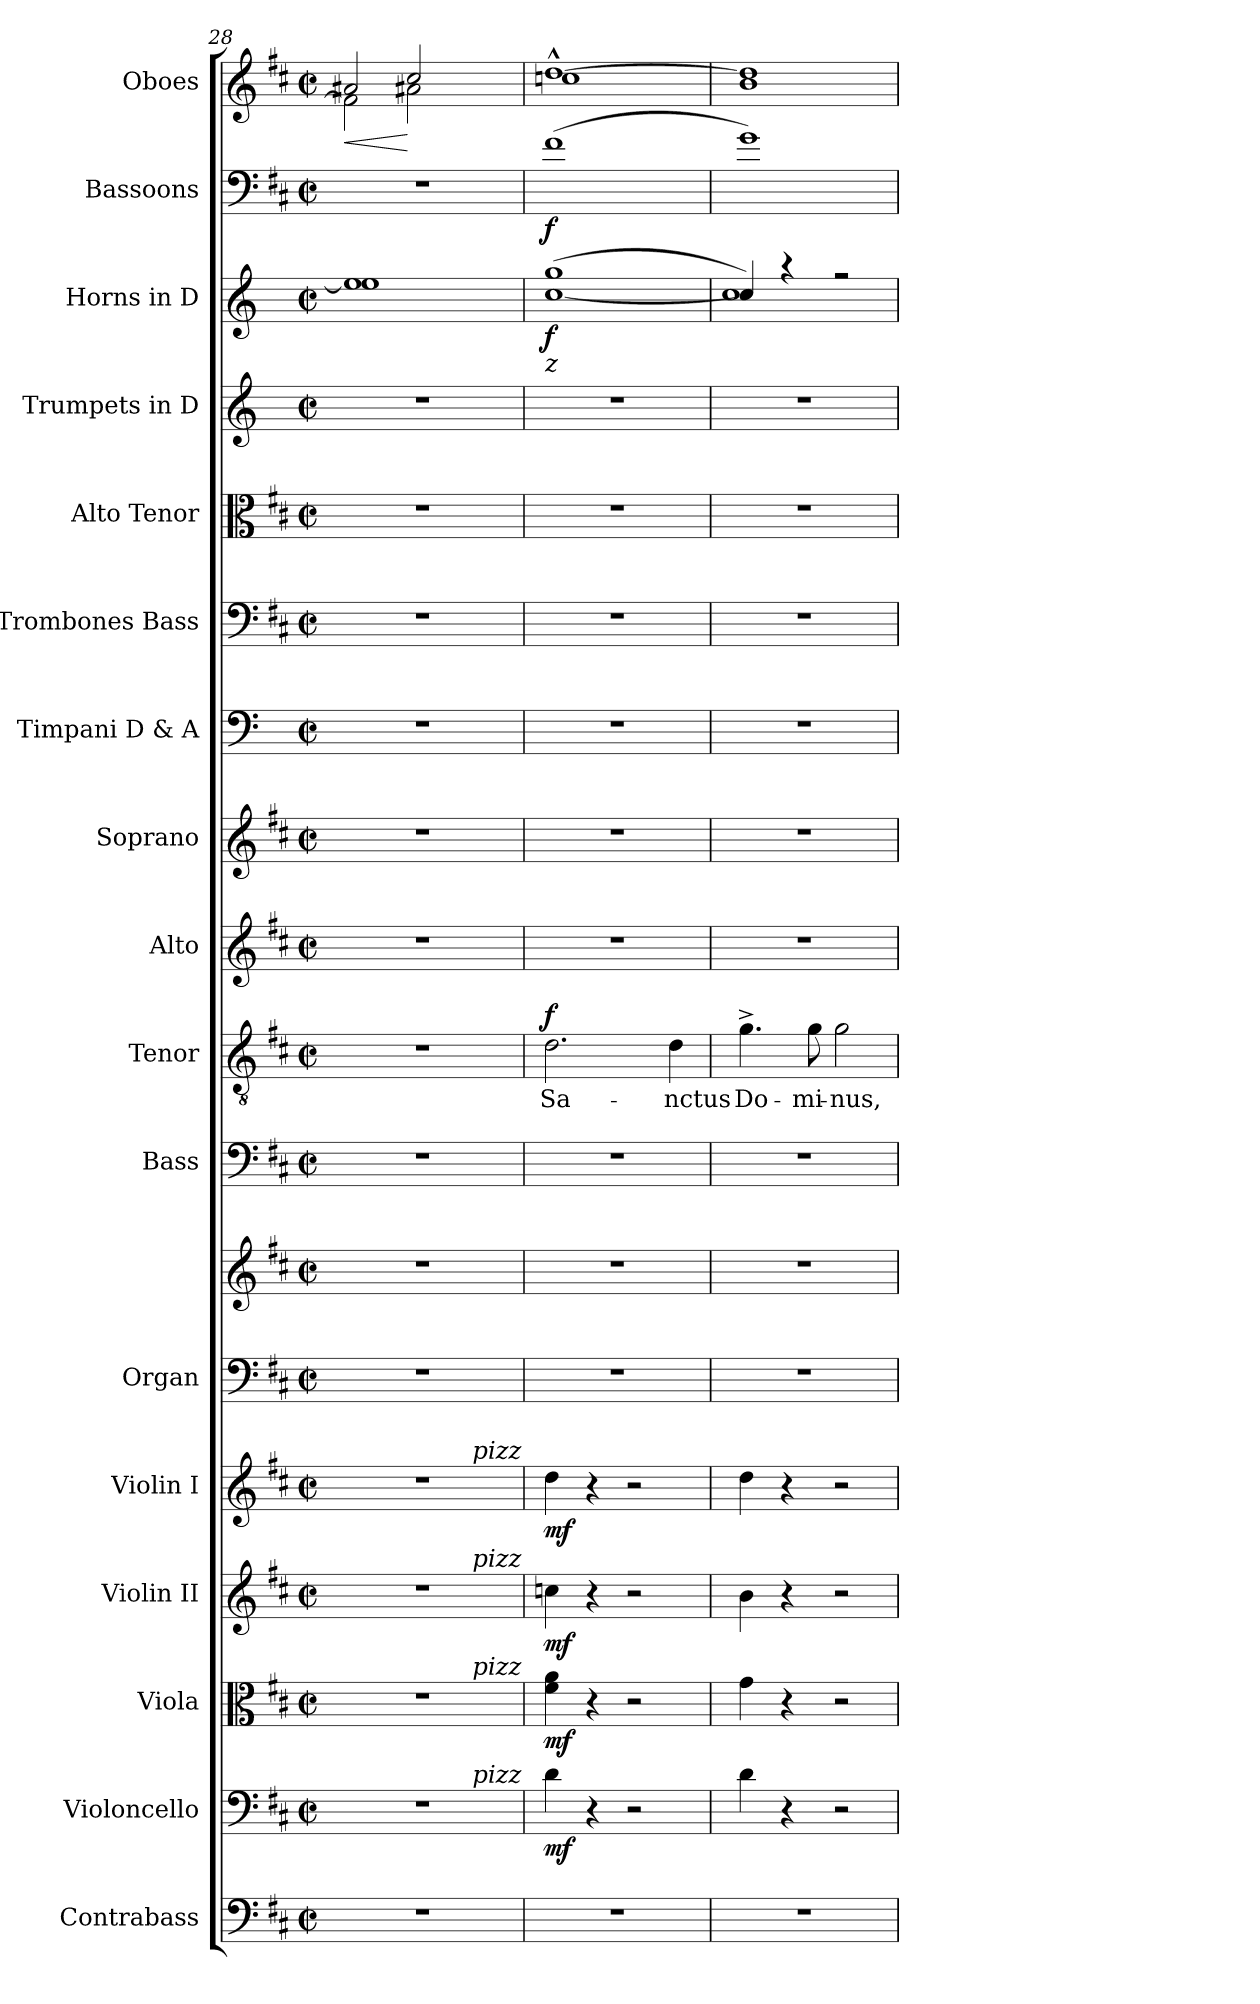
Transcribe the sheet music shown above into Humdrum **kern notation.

**kern	**kern	**dynam	**kern	**dynam	**kern	**dynam	**kern	**dynam	**kern	**kern	**kern	**kern	**text	**dynam	**kern	**kern	**kern	**kern	**kern	**kern	**kern	**dynam	**kern	**dynam	**kern	**dynam
*part17	*part16	*part16	*part15	*part15	*part14	*part14	*part13	*part13	*part12	*part12	*part11	*part10	*part10	*part10	*part9	*part8	*part7	*part6	*part5	*part4	*part3	*part3	*part2	*part2	*part1	*part1
*staff18	*staff17	*staff17	*staff16	*staff16	*staff15	*staff15	*staff14	*staff14	*staff13	*staff12	*staff11	*staff10	*staff10	*staff10	*staff9	*staff8	*staff7	*staff6	*staff5	*staff4	*staff3	*staff3	*staff2	*staff2	*staff1	*staff1
*I"Contrabass	*I"Violoncello	*	*I"Viola	*	*I"Violin II	*	*I"Violin I	*	*I"Organ	*	*I"Bass	*I"Tenor	*	*	*I"Alto	*I"Soprano	*I"Timpani D & A	*I"Trombones  Bass	*I"Alto  Tenor	*I"Trumpets in D	*I"Horns in D	*	*I"Bassoons	*	*I"Oboes	*
*I'Cb.	*I'Vc.	*	*I'Vla.	*	*I'Vln. II	*	*I'Vln. I	*	*I'Org.	*	*I'B.	*I'T.	*	*	*I'A.	*I'S.	*I'Timp.	*	*	*	*	*	*I'Bsn.	*	*I'Ob.	*
*clefF4	*clefF4	*	*clefC3	*	*clefG2	*	*clefG2	*	*clefF4	*clefG2	*clefF4	*clefGv2	*	*	*clefG2	*clefG2	*clefF4	*clefF4	*clefC3	*clefG2	*clefG2	*	*clefF4	*	*clefG2	*
*ITrd7c12	*	*	*	*	*	*	*	*	*	*	*	*ITrd7c12	*	*	*	*	*	*	*	*ITrd-1c-2	*ITrd6c10	*	*	*	*	*
*k[f#c#]	*k[f#c#]	*	*k[f#c#]	*	*k[f#c#]	*	*k[f#c#]	*	*k[f#c#]	*k[f#c#]	*k[f#c#]	*k[f#c#]	*	*	*k[f#c#]	*k[f#c#]	*k[]	*k[f#c#]	*k[f#c#]	*k[f#c#]	*k[f#c#]	*	*k[f#c#]	*	*k[f#c#]	*
*D:	*D:	*	*D:	*	*D:	*	*D:	*	*D:	*D:	*D:	*D:	*	*	*D:	*D:	*C:	*D:	*D:	*D:	*D:	*	*D:	*	*D:	*
*M2/2	*M2/2	*	*M2/2	*	*M2/2	*	*M2/2	*	*M2/2	*M2/2	*M2/2	*M2/2	*	*	*M2/2	*M2/2	*M2/2	*M2/2	*M2/2	*M2/2	*M2/2	*	*M2/2	*	*M2/2	*
*met(c|)	*met(c|)	*	*met(c|)	*	*met(c|)	*	*met(c|)	*	*met(c|)	*met(c|)	*met(c|)	*met(c|)	*	*	*met(c|)	*met(c|)	*met(c|)	*met(c|)	*met(c|)	*met(c|)	*met(c|)	*	*met(c|)	*	*met(c|)	*
=28	=28	=28	=28	=28	=28	=28	=28	=28	=28	=28	=28	=28	=28	=28	=28	=28	=28	=28	=28	=28	=28	=28	=28	=28	=28	=28
*	*	*	*	*	*	*	*	*	*	*	*	*	*	*	*	*	*	*	*	*	*^	*	*	*	*	*
!	!	!	!	!	!	!	!	!	!	!	!	!	!	!	!	!	!	!	!	!	!	!	!	!	!	!	!LO:HP:b
*	*^	*	*^	*	*^	*	*^	*	*	*	*	*	*	*	*	*	*	*	*	*	*	*	*	*	*	*^	*
1r	1r	2ryy	.	1r	2ryy	.	1r	2ryy	.	1r	2ryy	.	1r	1r	1r	1r	.	.	1r	1r	1r	1r	1r	1r	1f#i]	1f#i	.	1r	.	2a#Xi/	2f#i\]	<
.	.	8ryy	.	.	8ryy	.	.	8ryy	.	.	8ryy	.	.	.	.	.	.	.	.	.	.	.	.	.	.	.	.	.	.	2cc#i/	2a#Xi\	[
.	.	16ryy	.	.	16ryy	.	.	16ryy	.	.	16ryy	.	.	.	.	.	.	.	.	.	.	.	.	.	.	.	.	.	.	.	.	.
.	.	32ryy	.	.	32ryy	.	.	32ryy	.	.	32ryy	.	.	.	.	.	.	.	.	.	.	.	.	.	.	.	.	.	.	.	.	.
.	.	128ryy	.	.	128ryy	.	.	128ryy	.	.	128ryy	.	.	.	.	.	.	.	.	.	.	.	.	.	.	.	.	.	.	.	.	.
.	.	256ryy	.	.	256ryy	.	.	256ryy	.	.	256ryy	.	.	.	.	.	.	.	.	.	.	.	.	.	.	.	.	.	.	.	.	.
.	.	1024ryy	.	.	1024ryy	.	.	1024ryy	.	.	1024ryy	.	.	.	.	.	.	.	.	.	.	.	.	.	.	.	.	.	.	.	.	.
!	!	!	!	!	!	!	!	!	!	!	!LO:TX:a:i:t=pizz	!	!	!	!	!	!	!	!	!	!	!	!	!	!	!	!	!	!	!	!	!
!	!	!	!	!	!	!	!	!LO:TX:a:i:t=pizz	!	!	!	!	!	!	!	!	!	!	!	!	!	!	!	!	!	!	!	!	!	!	!	!
!	!	!	!	!	!LO:TX:a:i:t=pizz	!	!	!	!	!	!	!	!	!	!	!	!	!	!	!	!	!	!	!	!	!	!	!	!	!	!	!
!	!	!LO:TX:a:i:t=pizz	!	!	!	!	!	!	!	!	!	!	!	!	!	!	!	!	!	!	!	!	!	!	!	!	!	!	!	!	!	!
.	.	4ryy	.	.	4ryy	.	.	4ryy	.	.	4ryy	.	.	.	.	.	.	.	.	.	.	.	.	.	.	.	.	.	.	.	.	.
.	.	64ryy	.	.	64ryy	.	.	64ryy	.	.	64ryy	.	.	.	.	.	.	.	.	.	.	.	.	.	.	.	.	.	.	.	.	.
.	.	512.ryy	.	.	512.ryy	.	.	512.ryy	.	.	512.ryy	.	.	.	.	.	.	.	.	.	.	.	.	.	.	.	.	.	.	.	.	.
*	*v	*v	*	*	*	*	*v	*v	*	*v	*v	*	*	*	*	*	*	*	*	*	*	*	*	*	*	*	*	*	*	*	*	*
*	*	*	*v	*v	*	*	*	*	*	*	*	*	*	*	*	*	*	*	*	*	*	*	*	*	*	*	*	*	*
=29	=29	=29	=29	=29	=29	=29	=29	=29	=29	=29	=29	=29	=29	=29	=29	=29	=29	=29	=29	=29	=29	=29	=29	=29	=29	=29	=29	=29
*	*^	*	*^	*	*^	*	*^	*	*	*	*	*	*	*	*	*	*	*	*	*	*	*	*	*	*	*	*	*
!	!	!	!	!	!	!	!	!	!	!	!	!	!	!	!	!	!	!	!	!	!	!	!	!	!LO:TX:b:i:t=z	!	!	!	!	!	!	!
!	!	!	!	!	!	!	!	!	!	!	!	!	!	!	!	!	!LO:LY:b:color=#000000	!	!	!	!	!	!	!	!	!	!	!	!	!	!	!
*	*v	*v	*	*	*	*	*v	*v	*	*v	*v	*	*	*	*	*	*	*	*	*	*	*	*	*	*	*	*	*	*	*	*	*
*	*	*	*v	*v	*	*	*	*	*	*	*	*	*	*	*	*	*	*	*	*	*	*	*	*	*	*	*	*	*
1r	4di\	mf	4f#i\ 4ai	mf	4ccni\	mf	4ddi\	mf	1r	1r	1r	2.Di\	Sa-	f	1r	1r	1r	1r	1r	1r	(1ai	[1di	f	(1f#i	f	[1dd^^i	1ccni	.
.	4r	.	4r	.	4r	.	4r	.	.	.	.	.	.	.	.	.	.	.	.	.	.	.	.	.	.	.	.	.
.	2r	.	2r	.	2r	.	2r	.	.	.	.	.	.	.	.	.	.	.	.	.	.	.	.	.	.	.	.	.
!	!	!	!	!	!	!	!	!	!	!	!	!	!LO:LY:b:color=#000000	!	!	!	!	!	!	!	!	!	!	!	!	!	!	!
.	.	.	.	.	.	.	.	.	.	.	.	4Di\	-nctus	.	.	.	.	.	.	.	.	.	.	.	.	.	.	.
=30	=30	=30	=30	=30	=30	=30	=30	=30	=30	=30	=30	=30	=30	=30	=30	=30	=30	=30	=30	=30	=30	=30	=30	=30	=30	=30	=30	=30
!	!	!	!	!	!	!	!	!	!	!	!	!	!LO:LY:b:color=#000000	!	!	!	!	!	!	!	!	!	!	!	!	!	!	!
1r	4di\	.	4gi\	.	4bi\	.	4ddi\	.	1r	1r	1r	4.G^i\	Do-	.	1r	1r	1r	1r	1r	1r	4di/])	1di	.	1gi)	.	1ddi]	1bi	.
.	4r	.	4r	.	4r	.	4r	.	.	.	.	.	.	.	.	.	.	.	.	.	4r	.	.	.	.	.	.	.
!	!	!	!	!	!	!	!	!	!	!	!	!	!LO:LY:b:color=#000000	!	!	!	!	!	!	!	!	!	!	!	!	!	!	!
.	.	.	.	.	.	.	.	.	.	.	.	8Gi\	-mi-	.	.	.	.	.	.	.	.	.	.	.	.	.	.	.
!	!	!	!	!	!	!	!	!	!	!	!	!	!LO:LY:b:color=#000000	!	!	!	!	!	!	!	!	!	!	!	!	!	!	!
.	2r	.	2r	.	2r	.	2r	.	.	.	.	2Gi\	-nus,	.	.	.	.	.	.	.	2r	.	.	.	.	.	.	.
*	*	*	*	*	*	*	*	*	*	*	*	*	*	*	*	*	*	*	*	*	*v	*v	*	*	*	*v	*v	*
=	=	=	=	=	=	=	=	=	=	=	=	=	=	=	=	=	=	=	=	=	=	=	=	=	=	=
*-	*-	*-	*-	*-	*-	*-	*-	*-	*-	*-	*-	*-	*-	*-	*-	*-	*-	*-	*-	*-	*-	*-	*-	*-	*-	*-
